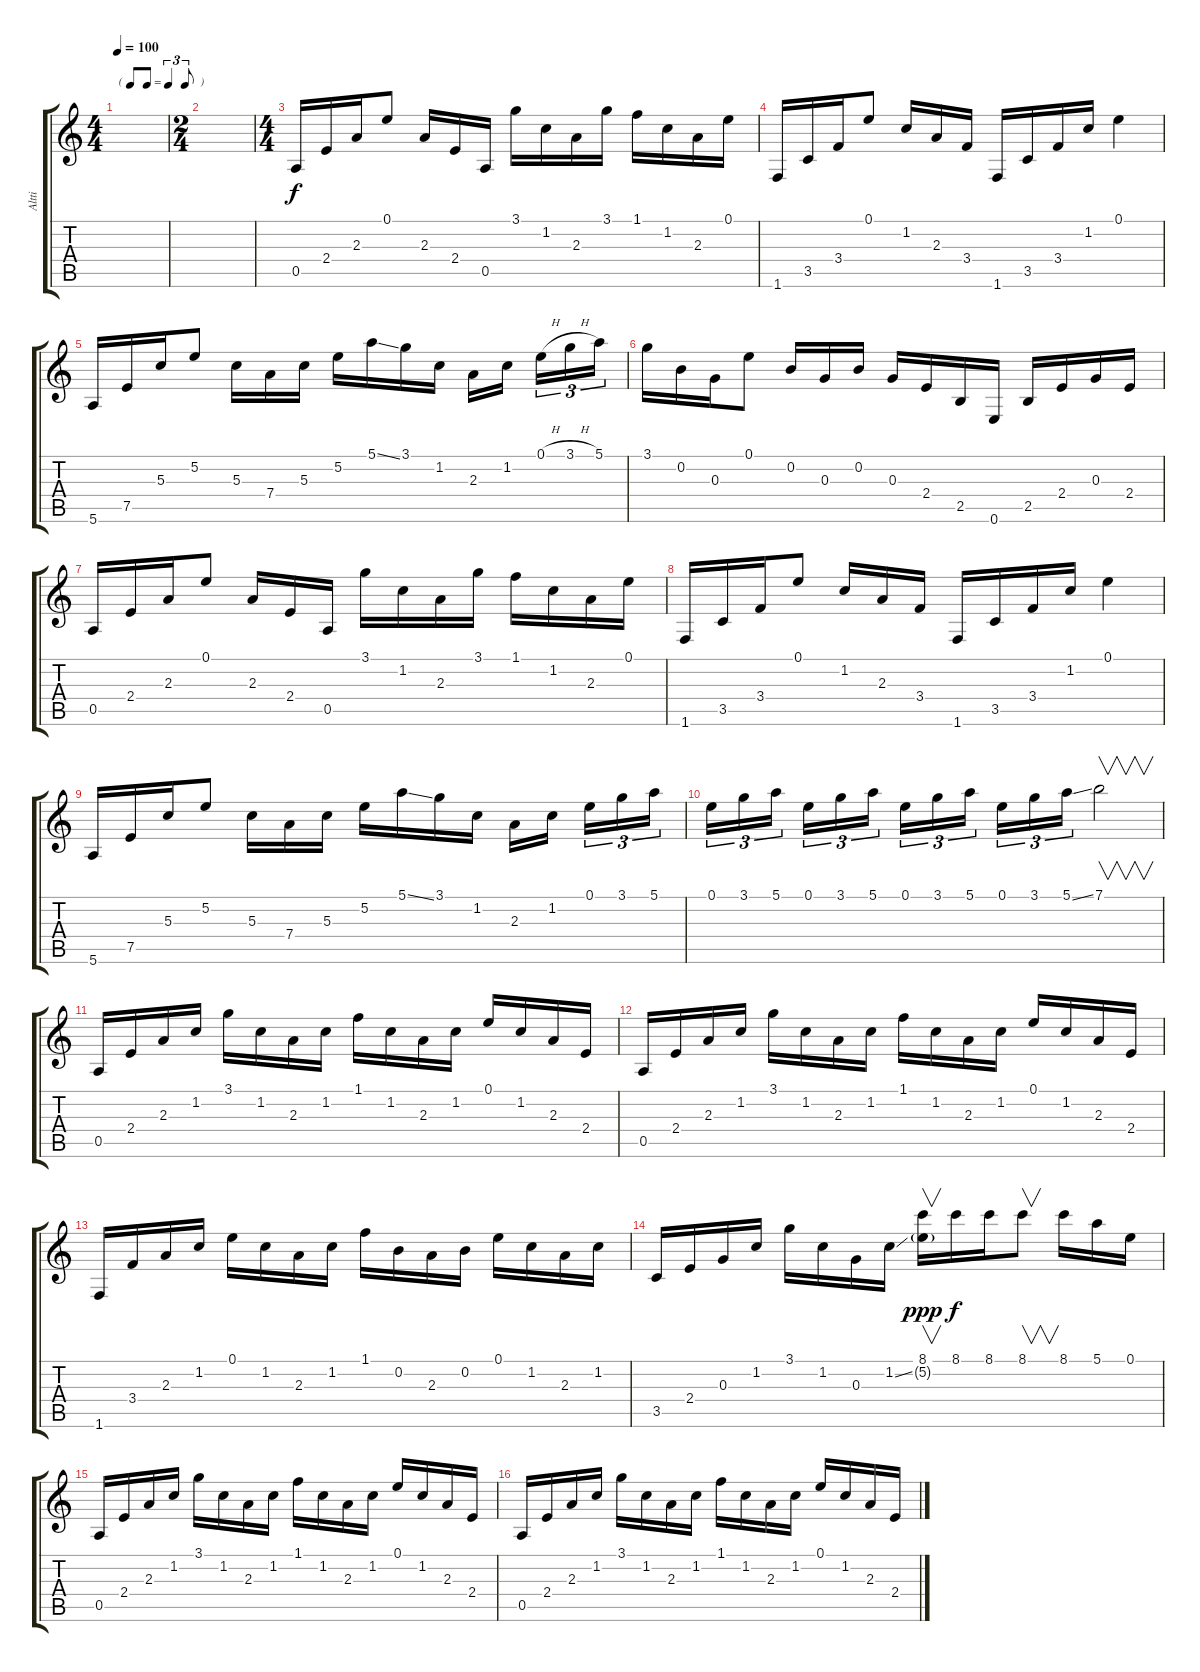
\track ("Altti" "Altti") {instrument acousticguitarsteel}
\staff {score tabs}
\tuning (E4 B3 G3 D3 A2 E2) {hide}
\ts (4 4)
\tf triplet8th
\tempo 100
\clef g2
\ks c
|
\ts (2 4)
|
\ts (4 4)
0.5.16 2.4.16 2.3.16 0.1.8 2.3.16 2.4.16 0.5.16 3.1.16 1.2.16 2.3.16 3.1.16 1.1.16 1.2.16 2.3.16 0.1.16 |
1.6.16 3.5.16 3.4.16 0.1.8 1.2.16 2.3.16 3.4.16 1.6.16 3.5.16 3.4.16 1.2.16 0.1.4 |
5.6.16 7.5.16 5.3.16 5.2.8 5.3.16 7.4.16 5.3.16 5.2.16 5.1{ss}.16 3.1.16 1.2.16 2.3.16 1.2.16 0.1{h}.16{tu (3 2)} 3.1{h}.16{tu (3 2)} 5.1.16{tu (3 2)} |
3.1.16 0.2.16 0.3.16 0.1.8 0.2.16 0.3.16 0.2.16 0.3.16 2.4.16 2.5.16 0.6.16 2.5.16 2.4.16 0.3.16 2.4.16 |
0.5.16 2.4.16 2.3.16 0.1.8 2.3.16 2.4.16 0.5.16 3.1.16 1.2.16 2.3.16 3.1.16 1.1.16 1.2.16 2.3.16 0.1.16 |
1.6.16 3.5.16 3.4.16 0.1.8 1.2.16 2.3.16 3.4.16 1.6.16 3.5.16 3.4.16 1.2.16 0.1.4 |
5.6.16 7.5.16 5.3.16 5.2.8 5.3.16 7.4.16 5.3.16 5.2.16 5.1{ss}.16 3.1.16 1.2.16 2.3.16 1.2.16 0.1.16{tu (3 2)} 3.1.16{tu (3 2)} 5.1.16{tu (3 2)} |
0.1.16{tu (3 2)} 3.1.16{tu (3 2)} 5.1.16{tu (3 2)} 0.1.16{tu (3 2)} 3.1.16{tu (3 2)} 5.1.16{tu (3 2)} 0.1.16{tu (3 2)} 3.1.16{tu (3 2)} 5.1.16{tu (3 2)} 0.1.16{tu (3 2)} 3.1.16{tu (3 2)} 5.1{ss}.16{tu (3 2)} 7.1.2{v} |
0.5.16 2.4.16 2.3.16 1.2.16 3.1.16 1.2.16 2.3.16 1.2.16 1.1.16 1.2.16 2.3.16 1.2.16 0.1.16 1.2.16 2.3.16 2.4.16 |
0.5.16 2.4.16 2.3.16 1.2.16 3.1.16 1.2.16 2.3.16 1.2.16 1.1.16 1.2.16 2.3.16 1.2.16 0.1.16 1.2.16 2.3.16 2.4.16 |
1.6.16 3.4.16 2.3.16 1.2.16 0.1.16 1.2.16 2.3.16 1.2.16 1.1.16 0.2.16 2.3.16 0.2.16 0.1.16 1.2.16 2.3.16 1.2.16 |
3.5.16 2.4.16 0.3.16 1.2.16 3.1.16 1.2.16 0.3.16 1.2{ss}.16 (8.1 5.2{g}).16{v dy ppp} 8.1.16{dy f} 8.1.16 8.1.8{v} 8.1.16 5.1.16 0.1.16 |
0.5.16 2.4.16 2.3.16 1.2.16 3.1.16 1.2.16 2.3.16 1.2.16 1.1.16 1.2.16 2.3.16 1.2.16 0.1.16 1.2.16 2.3.16 2.4.16 |
0.5.16 2.4.16 2.3.16 1.2.16 3.1.16 1.2.16 2.3.16 1.2.16 1.1.16 1.2.16 2.3.16 1.2.16 0.1.16 1.2.16 2.3.16 2.4.16
